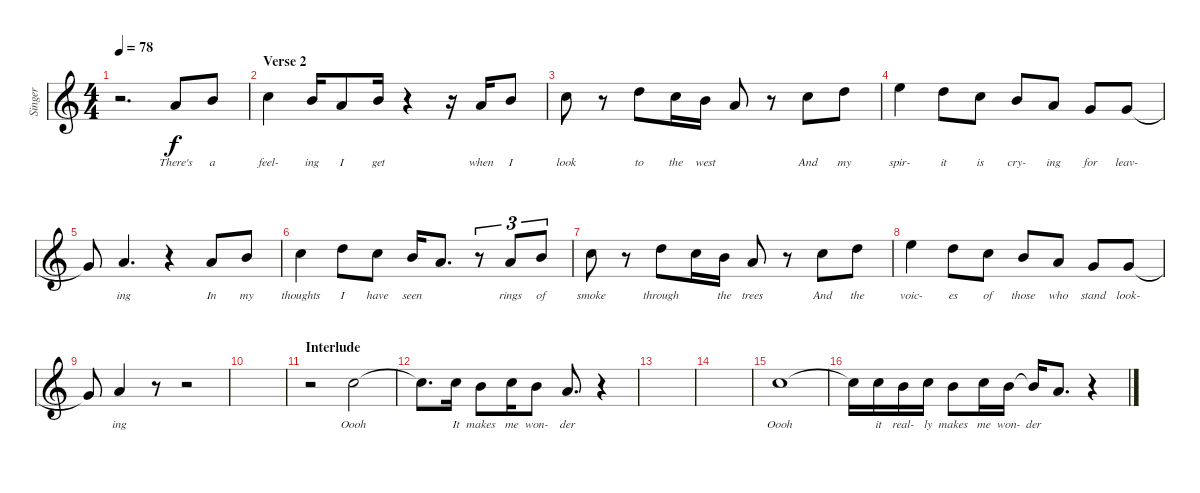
\defaultSystemsLayout 4
\bracketExtendMode groupsimilarinstruments
\otherSystemsTrackNameOrientation horizontal
\track ("Vox (Plant)" "Singer") {mute instrument voiceoohs}
\staff {score}
\tuning (E4 B3 G3 D3 A2 E2)
\ts (4 4)
\tempo 78
\clef g2
\scale
0.333333
\ks c
r.2{d dy f beam Down} 5.1.8{lyrics (0 "There's") lyrics (1 "") lyrics (2 "") lyrics (3 "") lyrics (4 "") beam Up} 7.1.8{lyrics (0 "a") lyrics (1 "") lyrics (2 "") lyrics (3 "") lyrics (4 "") beam Up} |
\section ("" "Verse 2")
\scale
0.333333 8.1.4{lyrics (0 "feel-") lyrics (1 "") lyrics (2 "") lyrics (3 "") lyrics (4 "") beam Down} 7.1.16{lyrics (0 "ing") lyrics (1 "") lyrics (2 "") lyrics (3 "") lyrics (4 "") beam Up} 5.1.8{lyrics (0 "I") lyrics (1 "") lyrics (2 "") lyrics (3 "") lyrics (4 "") beam Up} 7.1.16{lyrics (0 "get") lyrics (1 "") lyrics (2 "") lyrics (3 "") lyrics (4 "") beam Up} r.4{beam Up} r.16{beam Up} 5.1.16{lyrics (0 "when") lyrics (1 "") lyrics (2 "") lyrics (3 "") lyrics (4 "") beam Up} 7.1.8{lyrics (0 "I") lyrics (1 "") lyrics (2 "") lyrics (3 "") lyrics (4 "") beam Up} |
\scale
0.333333 8.1.8{lyrics (0 "look") lyrics (1 "") lyrics (2 "") lyrics (3 "") lyrics (4 "") beam Down} r.8{beam Down} 10.1.8{lyrics (0 "to") lyrics (1 "") lyrics (2 "") lyrics (3 "") lyrics (4 "") beam Down} 8.1.16{lyrics (0 "the") lyrics (1 "") lyrics (2 "") lyrics (3 "") lyrics (4 "") beam Down} 7.1.16{lyrics (0 "west") lyrics (1 "") lyrics (2 "") lyrics (3 "") lyrics (4 "") beam Down} 5.1.8{beam Up} r.8{beam Up} 8.1.8{lyrics (0 "And") lyrics (1 "") lyrics (2 "") lyrics (3 "") lyrics (4 "") beam Down} 10.1.8{lyrics (0 "my") lyrics (1 "") lyrics (2 "") lyrics (3 "") lyrics (4 "") beam Down} |
\scale
0.333333 12.1.4{lyrics (0 "spir-") lyrics (1 "") lyrics (2 "") lyrics (3 "") lyrics (4 "") beam Down} 10.1.8{lyrics (0 "it") lyrics (1 "") lyrics (2 "") lyrics (3 "") lyrics (4 "") beam Down} 8.1.8{lyrics (0 "is") lyrics (1 "") lyrics (2 "") lyrics (3 "") lyrics (4 "") beam Down} 7.1.8{lyrics (0 "cry-") lyrics (1 "") lyrics (2 "") lyrics (3 "") lyrics (4 "") beam Up} 5.1.8{lyrics (0 "ing") lyrics (1 "") lyrics (2 "") lyrics (3 "") lyrics (4 "") beam Up} 3.1.8{lyrics (0 "for") lyrics (1 "") lyrics (2 "") lyrics (3 "") lyrics (4 "") beam Up} 3.1.8{lyrics (0 "leav-") lyrics (1 "") lyrics (2 "") lyrics (3 "") lyrics (4 "") beam Up} |
\scale
0.333333 3.1{t}.8{beam Up} 5.1.4{d lyrics (0 "ing") lyrics (1 "") lyrics (2 "") lyrics (3 "") lyrics (4 "") beam Up} r.4{beam Up} 5.1.8{lyrics (0 "In") lyrics (1 "") lyrics (2 "") lyrics (3 "") lyrics (4 "") beam Up} 7.1.8{lyrics (0 "my") lyrics (1 "") lyrics (2 "") lyrics (3 "") lyrics (4 "") beam Up} |
\scale
0.333333 8.1.4{lyrics (0 "thoughts") lyrics (1 "") lyrics (2 "") lyrics (3 "") lyrics (4 "") beam Down} 10.1.8{lyrics (0 "I") lyrics (1 "") lyrics (2 "") lyrics (3 "") lyrics (4 "") beam Down} 8.1.8{lyrics (0 "have") lyrics (1 "") lyrics (2 "") lyrics (3 "") lyrics (4 "") beam Down} 7.1.16{lyrics (0 "seen") lyrics (1 "") lyrics (2 "") lyrics (3 "") lyrics (4 "") beam Up} 5.1.8{d beam Up} r.8{tu (3 2) beam Up} 5.1.8{tu (3 2) lyrics (0 "rings") lyrics (1 "") lyrics (2 "") lyrics (3 "") lyrics (4 "") beam Up} 7.1.8{tu (3 2) lyrics (0 "of") lyrics (1 "") lyrics (2 "") lyrics (3 "") lyrics (4 "") beam Up} |
\scale
0.333333 8.1.8{lyrics (0 "smoke") lyrics (1 "") lyrics (2 "") lyrics (3 "") lyrics (4 "") beam Down} r.8{beam Down} 10.1.8{lyrics (0 "through") lyrics (1 "") lyrics (2 "") lyrics (3 "") lyrics (4 "") beam Down} 8.1.16{beam Down} 7.1.16{lyrics (0 "the") lyrics (1 "") lyrics (2 "") lyrics (3 "") lyrics (4 "") beam Down} 5.1.8{lyrics (0 "trees") lyrics (1 "") lyrics (2 "") lyrics (3 "") lyrics (4 "") beam Up} r.8{beam Up} 8.1.8{lyrics (0 "And") lyrics (1 "") lyrics (2 "") lyrics (3 "") lyrics (4 "") beam Down} 10.1.8{lyrics (0 "the") lyrics (1 "") lyrics (2 "") lyrics (3 "") lyrics (4 "") beam Down} |
\scale
0.333333 12.1.4{lyrics (0 "voic-") lyrics (1 "") lyrics (2 "") lyrics (3 "") lyrics (4 "") beam Down} 10.1.8{lyrics (0 "es") lyrics (1 "") lyrics (2 "") lyrics (3 "") lyrics (4 "") beam Down} 8.1.8{lyrics (0 "of") lyrics (1 "") lyrics (2 "") lyrics (3 "") lyrics (4 "") beam Down} 7.1.8{lyrics (0 "those") lyrics (1 "") lyrics (2 "") lyrics (3 "") lyrics (4 "") beam Up} 5.1.8{lyrics (0 "who") lyrics (1 "") lyrics (2 "") lyrics (3 "") lyrics (4 "") beam Up} 3.1.8{lyrics (0 "stand") lyrics (1 "") lyrics (2 "") lyrics (3 "") lyrics (4 "") beam Up} 3.1.8{lyrics (0 "look-") lyrics (1 "") lyrics (2 "") lyrics (3 "") lyrics (4 "") beam Up} |
\scale
0.333333 3.1{t}.8{beam Up} 5.1.4{lyrics (0 "ing") lyrics (1 "") lyrics (2 "") lyrics (3 "") lyrics (4 "") beam Up} r.8{beam Up} r.2{beam Up} |
\scale
0.333333 |
\section ("" "Interlude")
\scale
0.333333 r.2{beam Down} 8.1.2{lyrics (0 "Oooh") lyrics (1 "") lyrics (2 "") lyrics (3 "") lyrics (4 "") beam Down} |
\scale
0.333333 8.1{t}.8{d beam Down} 8.1.16{lyrics (0 "It") lyrics (1 "") lyrics (2 "") lyrics (3 "") lyrics (4 "") beam Down} 7.1.8{lyrics (0 "makes") lyrics (1 "") lyrics (2 "") lyrics (3 "") lyrics (4 "") beam Down} 8.1.16{lyrics (0 "me") lyrics (1 "") lyrics (2 "") lyrics (3 "") lyrics (4 "") beam Down} 7.1.8{lyrics (0 "won-") lyrics (1 "") lyrics (2 "") lyrics (3 "") lyrics (4 "") beam Down} 5.1.8{d lyrics (0 "der") lyrics (1 "") lyrics (2 "") lyrics (3 "") lyrics (4 "") beam Up} r.4{beam Up} |
\scale
0.333333 |
\scale
0.333333 |
\scale
0.333333 8.1.1{lyrics (0 "Oooh") lyrics (1 "") lyrics (2 "") lyrics (3 "") lyrics (4 "") beam Down} |
\scale
0.333333 8.1{t}.16{beam Down} 8.1.16{lyrics (0 "it") lyrics (1 "") lyrics (2 "") lyrics (3 "") lyrics (4 "") beam Down} 7.1.16{lyrics (0 "real-") lyrics (1 "") lyrics (2 "") lyrics (3 "") lyrics (4 "") beam Down} 8.1.16{lyrics (0 "ly") lyrics (1 "") lyrics (2 "") lyrics (3 "") lyrics (4 "") beam Down} 7.1.8{lyrics (0 "makes") lyrics (1 "") lyrics (2 "") lyrics (3 "") lyrics (4 "") beam Down} 8.1.16{lyrics (0 "me") lyrics (1 "") lyrics (2 "") lyrics (3 "") lyrics (4 "") beam Down} 7.1.16{lyrics (0 "won-") lyrics (1 "") lyrics (2 "") lyrics (3 "") lyrics (4 "") beam Down} 7.1{t}.16{lyrics (0 "der") lyrics (1 "") lyrics (2 "") lyrics (3 "") lyrics (4 "") beam Up} 5.1.8{d beam Up} r.4{beam Up}
